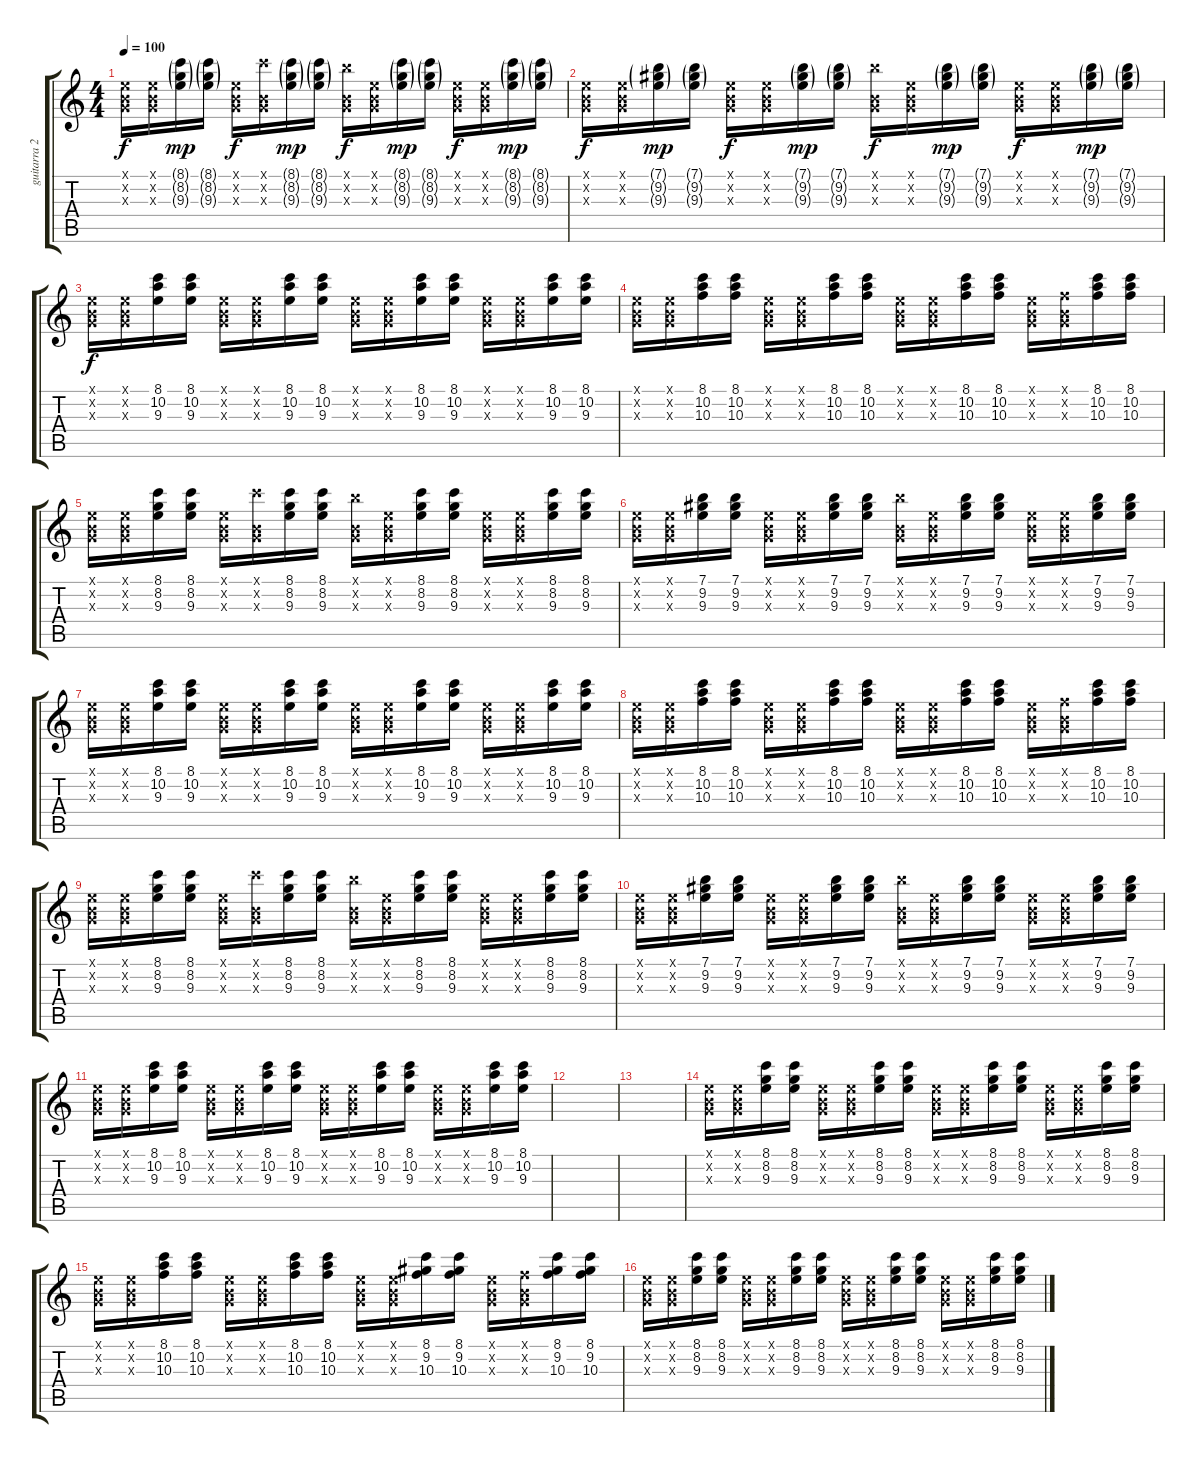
\track ("guitarra 2" "guitarra 2") {instrument acousticguitarnylon}
\staff {score tabs}
\tuning (E4 B3 G3 D3 A2 E2) {hide}
\ts (4 4)
\tempo 100
\clef g2
\ks c
(0.1{x} 0.2{x} 0.3{x}).16{dy f} (0.1{x} 0.2{x} 0.3{x}).16 (8.1{g} 8.2{g} 9.3{g}).16{dy mp} (8.1{g} 8.2{g} 9.3{g}).16 (0.1{x} 0.2{x} 0.3{x}).16{dy f} (8.1{x} 0.2{x} 0.3{x}).16 (8.1{g} 8.2{g} 9.3{g}).16{dy mp} (8.1{g} 8.2{g} 9.3{g}).16 (7.1{x} 0.2{x} 0.3{x}).16{dy f} (0.1{x} 0.2{x} 0.3{x}).16 (8.1{g} 8.2{g} 9.3{g}).16{dy mp} (8.1{g} 8.2{g} 9.3{g}).16 (0.1{x} 0.2{x} 0.3{x}).16{dy f} (0.1{x} 0.2{x} 0.3{x}).16 (8.1{g} 8.2{g} 9.3{g}).16{dy mp} (8.1{g} 8.2{g} 9.3{g}).16 |
(0.1{x} 0.2{x} 0.3{x}).16{dy f} (0.1{x} 0.2{x} 0.3{x}).16 (7.1{g} 9.2{g} 9.3{g}).16{dy mp} (7.1{g} 9.2{g} 9.3{g}).16 (0.1{x} 0.2{x} 0.3{x}).16{dy f} (0.1{x} 0.2{x} 0.3{x}).16 (7.1{g} 9.2{g} 9.3{g}).16{dy mp} (7.1{g} 9.2{g} 9.3{g}).16 (7.1{x} 0.2{x} 0.3{x}).16{dy f} (0.1{x} 0.2{x} 0.3{x}).16 (7.1{g} 9.2{g} 9.3{g}).16{dy mp} (7.1{g} 9.2{g} 9.3{g}).16 (0.1{x} 0.2{x} 0.3{x}).16{dy f} (0.1{x} 0.2{x} 0.3{x}).16 (7.1{g} 9.2{g} 9.3{g}).16{dy mp} (7.1{g} 9.2{g} 9.3{g}).16 |
(0.1{x} 0.2{x} 0.3{x}).16{dy f} (0.1{x} 0.2{x} 0.3{x}).16 (8.1 10.2 9.3).16 (8.1 10.2 9.3).16 (0.1{x} 0.2{x} 0.3{x}).16 (0.1{x} 0.2{x} 0.3{x}).16 (8.1 10.2 9.3).16 (8.1 10.2 9.3).16 (0.1{x} 0.2{x} 0.3{x}).16 (0.1{x} 0.2{x} 0.3{x}).16 (8.1 10.2 9.3).16 (8.1 10.2 9.3).16 (0.1{x} 0.2{x} 0.3{x}).16 (0.1{x} 0.2{x} 0.3{x}).16 (8.1 10.2 9.3).16 (8.1 10.2 9.3).16 |
(0.1{x} 0.2{x} 0.3{x}).16 (0.1{x} 0.2{x} 0.3{x}).16 (8.1 10.2 10.3).16 (8.1 10.2 10.3).16 (0.1{x} 0.2{x} 0.3{x}).16 (0.1{x} 0.2{x} 0.3{x}).16 (8.1 10.2 10.3).16 (8.1 10.2 10.3).16 (0.1{x} 0.2{x} 0.3{x}).16 (0.1{x} 0.2{x} 0.3{x}).16 (8.1 10.2 10.3).16 (8.1 10.2 10.3).16 (0.1{x} 0.2{x} 0.3{x}).16 (1.1{x} 0.2{x} 0.3{x}).16 (8.1 10.2 10.3).16 (8.1 10.2 10.3).16 |
(0.1{x} 0.2{x} 0.3{x}).16 (0.1{x} 0.2{x} 0.3{x}).16 (8.1 8.2 9.3).16 (8.1 8.2 9.3).16 (0.1{x} 0.2{x} 0.3{x}).16 (8.1{x} 0.2{x} 0.3{x}).16 (8.1 8.2 9.3).16 (8.1 8.2 9.3).16 (7.1{x} 0.2{x} 0.3{x}).16 (0.1{x} 0.2{x} 0.3{x}).16 (8.1 8.2 9.3).16 (8.1 8.2 9.3).16 (0.1{x} 0.2{x} 0.3{x}).16 (0.1{x} 0.2{x} 0.3{x}).16 (8.1 8.2 9.3).16 (8.1 8.2 9.3).16 |
(0.1{x} 0.2{x} 0.3{x}).16 (0.1{x} 0.2{x} 0.3{x}).16 (7.1 9.2 9.3).16 (7.1 9.2 9.3).16 (0.1{x} 0.2{x} 0.3{x}).16 (0.1{x} 0.2{x} 0.3{x}).16 (7.1 9.2 9.3).16 (7.1 9.2 9.3).16 (7.1{x} 0.2{x} 0.3{x}).16 (0.1{x} 0.2{x} 0.3{x}).16 (7.1 9.2 9.3).16 (7.1 9.2 9.3).16 (0.1{x} 0.2{x} 0.3{x}).16 (0.1{x} 0.2{x} 0.3{x}).16 (7.1 9.2 9.3).16 (7.1 9.2 9.3).16 |
(0.1{x} 0.2{x} 0.3{x}).16 (0.1{x} 0.2{x} 0.3{x}).16 (8.1 10.2 9.3).16 (8.1 10.2 9.3).16 (0.1{x} 0.2{x} 0.3{x}).16 (0.1{x} 0.2{x} 0.3{x}).16 (8.1 10.2 9.3).16 (8.1 10.2 9.3).16 (0.1{x} 0.2{x} 0.3{x}).16 (0.1{x} 0.2{x} 0.3{x}).16 (8.1 10.2 9.3).16 (8.1 10.2 9.3).16 (0.1{x} 0.2{x} 0.3{x}).16 (0.1{x} 0.2{x} 0.3{x}).16 (8.1 10.2 9.3).16 (8.1 10.2 9.3).16 |
(0.1{x} 0.2{x} 0.3{x}).16 (0.1{x} 0.2{x} 0.3{x}).16 (8.1 10.2 10.3).16 (8.1 10.2 10.3).16 (0.1{x} 0.2{x} 0.3{x}).16 (0.1{x} 0.2{x} 0.3{x}).16 (8.1 10.2 10.3).16 (8.1 10.2 10.3).16 (0.1{x} 0.2{x} 0.3{x}).16 (0.1{x} 0.2{x} 0.3{x}).16 (8.1 10.2 10.3).16 (8.1 10.2 10.3).16 (0.1{x} 0.2{x} 0.3{x}).16 (1.1{x} 0.2{x} 0.3{x}).16 (8.1 10.2 10.3).16 (8.1 10.2 10.3).16 |
(0.1{x} 0.2{x} 0.3{x}).16 (0.1{x} 0.2{x} 0.3{x}).16 (8.1 8.2 9.3).16 (8.1 8.2 9.3).16 (0.1{x} 0.2{x} 0.3{x}).16 (8.1{x} 0.2{x} 0.3{x}).16 (8.1 8.2 9.3).16 (8.1 8.2 9.3).16 (7.1{x} 0.2{x} 0.3{x}).16 (0.1{x} 0.2{x} 0.3{x}).16 (8.1 8.2 9.3).16 (8.1 8.2 9.3).16 (0.1{x} 0.2{x} 0.3{x}).16 (0.1{x} 0.2{x} 0.3{x}).16 (8.1 8.2 9.3).16 (8.1 8.2 9.3).16 |
(0.1{x} 0.2{x} 0.3{x}).16 (0.1{x} 0.2{x} 0.3{x}).16 (7.1 9.2 9.3).16 (7.1 9.2 9.3).16 (0.1{x} 0.2{x} 0.3{x}).16 (0.1{x} 0.2{x} 0.3{x}).16 (7.1 9.2 9.3).16 (7.1 9.2 9.3).16 (7.1{x} 0.2{x} 0.3{x}).16 (0.1{x} 0.2{x} 0.3{x}).16 (7.1 9.2 9.3).16 (7.1 9.2 9.3).16 (0.1{x} 0.2{x} 0.3{x}).16 (0.1{x} 0.2{x} 0.3{x}).16 (7.1 9.2 9.3).16 (7.1 9.2 9.3).16 |
(0.1{x} 0.2{x} 0.3{x}).16 (0.1{x} 0.2{x} 0.3{x}).16 (8.1 10.2 9.3).16 (8.1 10.2 9.3).16 (0.1{x} 0.2{x} 0.3{x}).16 (0.1{x} 0.2{x} 0.3{x}).16 (8.1 10.2 9.3).16 (8.1 10.2 9.3).16 (0.1{x} 0.2{x} 0.3{x}).16 (0.1{x} 0.2{x} 0.3{x}).16 (8.1 10.2 9.3).16 (8.1 10.2 9.3).16 (0.1{x} 0.2{x} 0.3{x}).16 (0.1{x} 0.2{x} 0.3{x}).16 (8.1 10.2 9.3).16 (8.1 10.2 9.3).16 |
|
|
(0.1{x} 0.2{x} 0.3{x}).16 (0.1{x} 0.2{x} 0.3{x}).16 (8.1 8.2 9.3).16 (8.1 8.2 9.3).16 (0.1{x} 0.2{x} 0.3{x}).16 (0.1{x} 0.2{x} 0.3{x}).16 (8.1 8.2 9.3).16 (8.1 8.2 9.3).16 (0.1{x} 0.2{x} 0.3{x}).16 (0.1{x} 0.2{x} 0.3{x}).16 (8.1 8.2 9.3).16 (8.1 8.2 9.3).16 (0.1{x} 0.2{x} 0.3{x}).16 (0.1{x} 0.2{x} 0.3{x}).16 (8.1 8.2 9.3).16 (8.1 8.2 9.3).16 |
(0.1{x} 0.2{x} 0.3{x}).16 (0.1{x} 0.2{x} 0.3{x}).16 (8.1 10.2 10.3).16 (8.1 10.2 10.3).16 (0.1{x} 0.2{x} 0.3{x}).16 (0.1{x} 0.2{x} 0.3{x}).16 (8.1 10.2 10.3).16 (8.1 10.2 10.3).16 (0.1{x} 0.2{x} 0.3{x}).16 (0.1{x} 0.2{x} 0.3{x}).16 (8.1 9.2 10.3).16 (8.1 9.2 10.3).16 (0.1{x} 0.2{x} 0.3{x}).16 (1.1{x} 0.2{x} 0.3{x}).16 (8.1 9.2 10.3).16 (8.1 9.2 10.3).16 |
(0.1{x} 0.2{x} 0.3{x}).16 (0.1{x} 0.2{x} 0.3{x}).16 (8.1 8.2 9.3).16 (8.1 8.2 9.3).16 (0.1{x} 0.2{x} 0.3{x}).16 (0.1{x} 0.2{x} 0.3{x}).16 (8.1 8.2 9.3).16 (8.1 8.2 9.3).16 (0.1{x} 0.2{x} 0.3{x}).16 (0.1{x} 0.2{x} 0.3{x}).16 (8.1 8.2 9.3).16 (8.1 8.2 9.3).16 (0.1{x} 0.2{x} 0.3{x}).16 (0.1{x} 0.2{x} 0.3{x}).16 (8.1 8.2 9.3).16 (8.1 8.2 9.3).16
